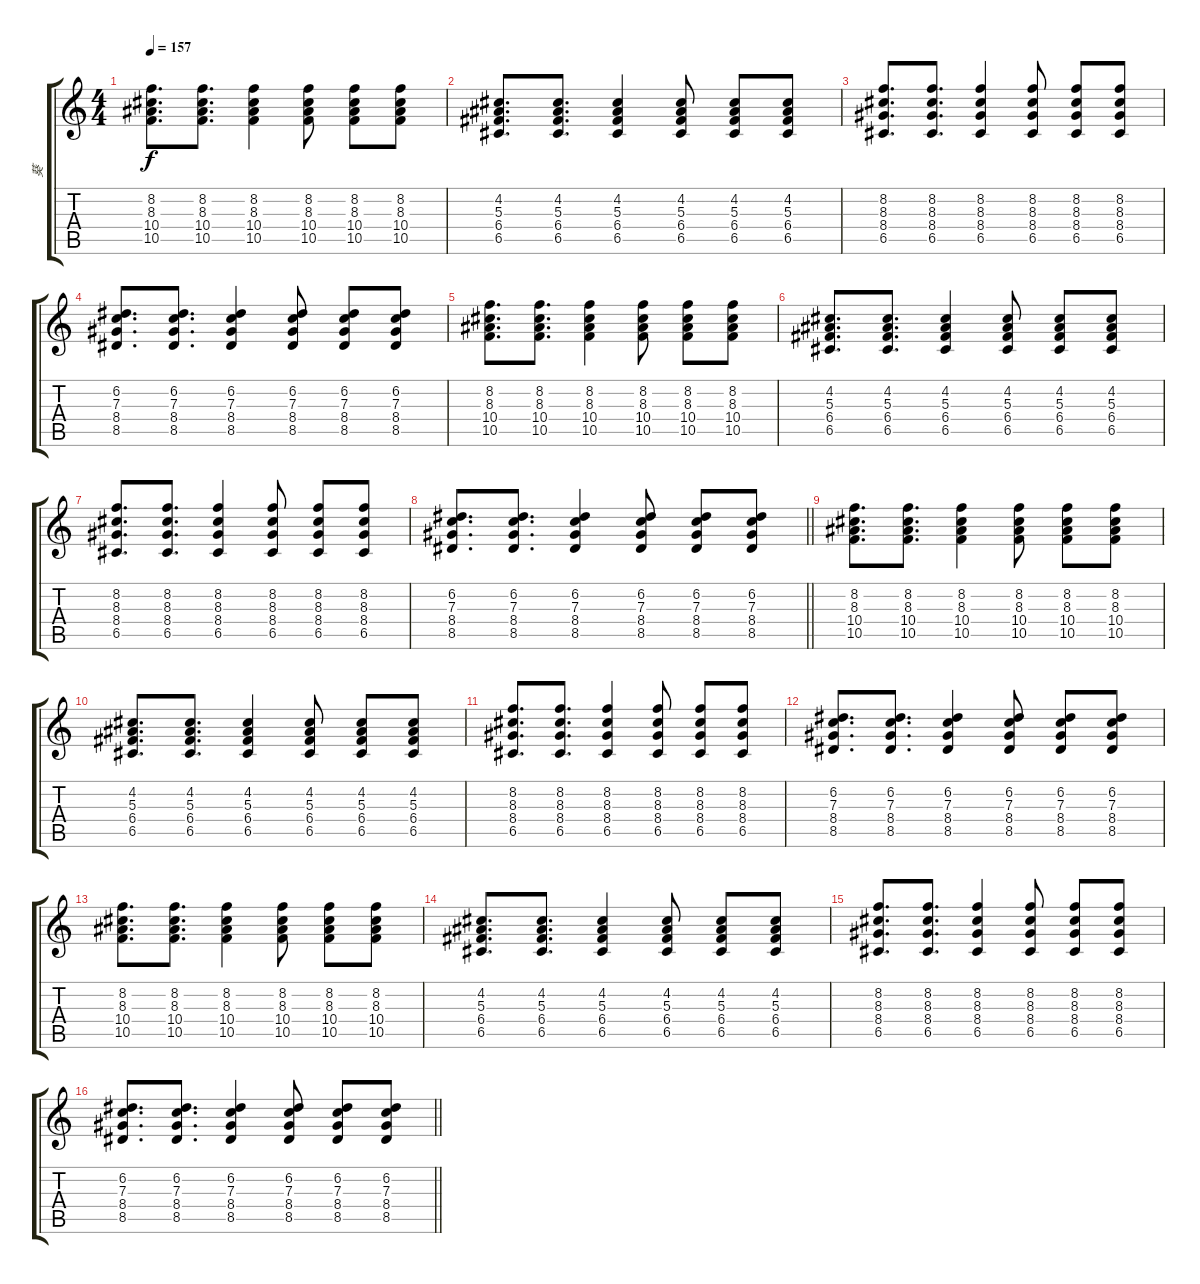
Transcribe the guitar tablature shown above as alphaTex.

\track ("葵" "葵") {instrument overdrivenguitar}
\staff {score tabs}
\tuning (D4 A3 F3 C3 G2 D2) {hide}
\ts (4 4)
\section ("" "")
\tempo 157
\clef g2
\ks c
(8.2 8.3 10.4 10.5).8{d dy f} (8.2 8.3 10.4 10.5).8{d} (8.2 8.3 10.4 10.5).4 (8.2 8.3 10.4 10.5).8 (8.2 8.3 10.4 10.5).8 (8.2 8.3 10.4 10.5).8 |
(4.2 5.3 6.4 6.5).8{d} (4.2 5.3 6.4 6.5).8{d} (4.2 5.3 6.4 6.5).4 (4.2 5.3 6.4 6.5).8 (4.2 5.3 6.4 6.5).8 (4.2 5.3 6.4 6.5).8 |
(8.2 8.3 8.4 6.5).8{d} (8.2 8.3 8.4 6.5).8{d} (8.2 8.3 8.4 6.5).4 (8.2 8.3 8.4 6.5).8 (8.2 8.3 8.4 6.5).8 (8.2 8.3 8.4 6.5).8 |
(6.2 7.3 8.4 8.5).8{d} (6.2 7.3 8.4 8.5).8{d} (6.2 7.3 8.4 8.5).4 (6.2 7.3 8.4 8.5).8 (6.2 7.3 8.4 8.5).8 (6.2 7.3 8.4 8.5).8 |
(8.2 8.3 10.4 10.5).8{d} (8.2 8.3 10.4 10.5).8{d} (8.2 8.3 10.4 10.5).4 (8.2 8.3 10.4 10.5).8 (8.2 8.3 10.4 10.5).8 (8.2 8.3 10.4 10.5).8 |
(4.2 5.3 6.4 6.5).8{d} (4.2 5.3 6.4 6.5).8{d} (4.2 5.3 6.4 6.5).4 (4.2 5.3 6.4 6.5).8 (4.2 5.3 6.4 6.5).8 (4.2 5.3 6.4 6.5).8 |
(8.2 8.3 8.4 6.5).8{d} (8.2 8.3 8.4 6.5).8{d} (8.2 8.3 8.4 6.5).4 (8.2 8.3 8.4 6.5).8 (8.2 8.3 8.4 6.5).8 (8.2 8.3 8.4 6.5).8 |
\barLineRight lightlight
(6.2 7.3 8.4 8.5).8{d} (6.2 7.3 8.4 8.5).8{d} (6.2 7.3 8.4 8.5).4 (6.2 7.3 8.4 8.5).8 (6.2 7.3 8.4 8.5).8 (6.2 7.3 8.4 8.5).8 |
\section ("" "")
(8.2 8.3 10.4 10.5).8{d} (8.2 8.3 10.4 10.5).8{d} (8.2 8.3 10.4 10.5).4 (8.2 8.3 10.4 10.5).8 (8.2 8.3 10.4 10.5).8 (8.2 8.3 10.4 10.5).8 |
(4.2 5.3 6.4 6.5).8{d} (4.2 5.3 6.4 6.5).8{d} (4.2 5.3 6.4 6.5).4 (4.2 5.3 6.4 6.5).8 (4.2 5.3 6.4 6.5).8 (4.2 5.3 6.4 6.5).8 |
(8.2 8.3 8.4 6.5).8{d} (8.2 8.3 8.4 6.5).8{d} (8.2 8.3 8.4 6.5).4 (8.2 8.3 8.4 6.5).8 (8.2 8.3 8.4 6.5).8 (8.2 8.3 8.4 6.5).8 |
(6.2 7.3 8.4 8.5).8{d} (6.2 7.3 8.4 8.5).8{d} (6.2 7.3 8.4 8.5).4 (6.2 7.3 8.4 8.5).8 (6.2 7.3 8.4 8.5).8 (6.2 7.3 8.4 8.5).8 |
(8.2 8.3 10.4 10.5).8{d} (8.2 8.3 10.4 10.5).8{d} (8.2 8.3 10.4 10.5).4 (8.2 8.3 10.4 10.5).8 (8.2 8.3 10.4 10.5).8 (8.2 8.3 10.4 10.5).8 |
(4.2 5.3 6.4 6.5).8{d} (4.2 5.3 6.4 6.5).8{d} (4.2 5.3 6.4 6.5).4 (4.2 5.3 6.4 6.5).8 (4.2 5.3 6.4 6.5).8 (4.2 5.3 6.4 6.5).8 |
(8.2 8.3 8.4 6.5).8{d} (8.2 8.3 8.4 6.5).8{d} (8.2 8.3 8.4 6.5).4 (8.2 8.3 8.4 6.5).8 (8.2 8.3 8.4 6.5).8 (8.2 8.3 8.4 6.5).8 |
\barLineRight lightlight
(6.2 7.3 8.4 8.5).8{d} (6.2 7.3 8.4 8.5).8{d} (6.2 7.3 8.4 8.5).4 (6.2 7.3 8.4 8.5).8 (6.2 7.3 8.4 8.5).8 (6.2 7.3 8.4 8.5).8
